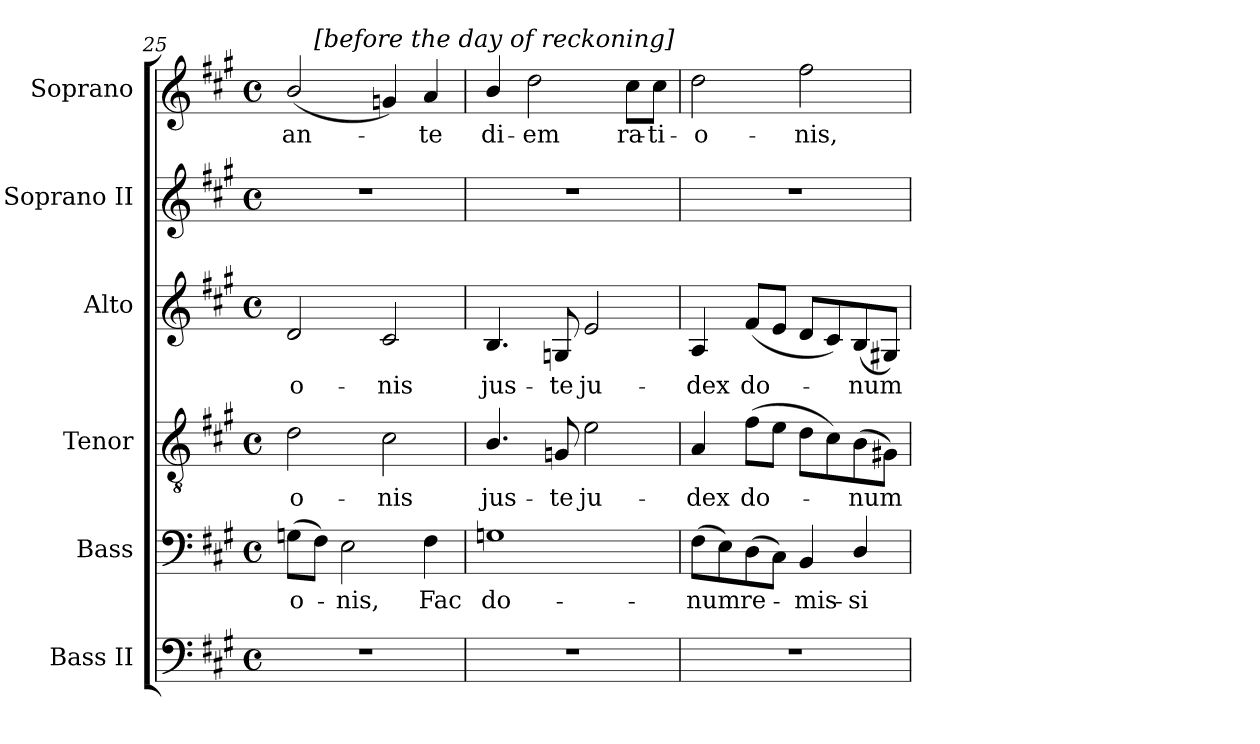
**kern	**kern	**text	**kern	**text	**kern	**text	**kern	**kern	**text
*part6	*part5	*part5	*part4	*part4	*part3	*part3	*part2	*part1	*part1
*staff6	*staff5	*staff5	*staff4	*staff4	*staff3	*staff3	*staff2	*staff1	*staff1
*I"Bass II	*I"Bass	*	*I"Tenor	*	*I"Alto	*	*I"Soprano II	*I"Soprano	*
*I'B.	*I'B.	*	*I'T.	*	*I'A.	*	*I'S.	*I'S.	*
*clefF4	*clefF4	*	*clefGv2	*	*clefG2	*	*clefG2	*clefG2	*
*	*	*	*ITrd7c12	*	*	*	*	*	*
*k[f#c#g#]	*k[f#c#g#]	*	*k[f#c#g#]	*	*k[f#c#g#]	*	*k[f#c#g#]	*k[f#c#g#]	*
*A:	*A:	*	*A:	*	*A:	*	*A:	*A:	*
*M4/4	*M4/4	*	*M4/4	*	*M4/4	*	*M4/4	*M4/4	*
*met(c)	*met(c)	*	*met(c)	*	*met(c)	*	*met(c)	*met(c)	*
=25	=25	=25	=25	=25	=25	=25	=25	=25	=25
!	!	!LO:LY:b:color=#000000	!	!	!	!	!	!	!
!	!	!	!	!LO:LY:b:color=#000000	!	!	!	!	!
!	!	!	!	!	!	!LO:LY:b:color=#000000	!	!	!
!	!	!	!	!	!	!	!	!	!LO:LY:b:color=#000000
*	*	*	*	*	*	*	*	*^	*
1r	(8Gni\L	-o-	2Di\	-o-	2di/	-o-	1r	(2bi/	8ryy	an-
!	!	!	!	!	!	!	!	!	!LO:TX:a:i:t=[before the day of reckoning]	!
.	8F#i\J)	.	.	.	.	.	.	.	2..ryy	.
!	!	!LO:LY:b:color=#000000	!	!	!	!	!	!	!	!
.	2Ei\	-nis,	.	.	.	.	.	.	.	.
!	!	!	!	!LO:LY:b:color=#000000	!	!	!	!	!	!
!	!	!	!	!	!	!LO:LY:b:color=#000000	!	!	!	!
.	.	.	2C#i\	-nis	2c#i/	-nis	.	4gni/)	.	.
!	!	!LO:LY:b:color=#000000	!	!	!	!	!	!	!	!
!	!	!	!	!	!	!	!	!	!	!LO:LY:b:color=#000000
.	4F#i\	Fac	.	.	.	.	.	4ai/	.	-te
*	*	*	*	*	*	*	*	*v	*v	*
=26	=26	=26	=26	=26	=26	=26	=26	=26	=26
*	*	*	*	*	*	*	*	*^	*
!	!	!LO:LY:b:color=#000000	!	!	!	!	!	!	!	!
*	*	*	*	*	*	*	*	*v	*v	*
*	*	*	*	*	*	*	*	*^	*
!	!	!	!	!LO:LY:b:color=#000000	!	!	!	!	!	!
*	*	*	*	*	*	*	*	*v	*v	*
*	*	*	*	*	*	*	*	*^	*
!	!	!	!	!	!	!LO:LY:b:color=#000000	!	!	!	!
*	*	*	*	*	*	*	*	*v	*v	*
*	*	*	*	*	*	*	*	*^	*
!	!	!	!	!	!	!	!	!	!	!LO:LY:b:color=#000000
*	*	*	*	*	*	*	*	*v	*v	*
1r	1Gni	do-	4.BBi/	jus-	4.Bi/	jus-	1r	4bi/	di-
!	!	!	!	!	!	!	!	!	!LO:LY:b:color=#000000
.	.	.	.	.	.	.	.	2ddi\	-em
!	!	!	!	!LO:LY:b:color=#000000	!	!	!	!	!
!	!	!	!	!	!	!LO:LY:b:color=#000000	!	!	!
.	.	.	8GGni/	-te	8Gni/	-te	.	.	.
!	!	!	!	!LO:LY:b:color=#000000	!	!	!	!	!
!	!	!	!	!	!	!LO:LY:b:color=#000000	!	!	!
.	.	.	2Ei\	ju-	2ei/	ju-	.	.	.
!	!	!	!	!	!	!	!	!	!LO:LY:b:color=#000000
.	.	.	.	.	.	.	.	8cc#i\L	ra-
!	!	!	!	!	!	!	!	!	!LO:LY:b:color=#000000
.	.	.	.	.	.	.	.	8cc#i\J	-ti-
=27	=27	=27	=27	=27	=27	=27	=27	=27	=27
!	!	!LO:LY:b:color=#000000	!	!	!	!	!	!	!
!	!	!	!	!LO:LY:b:color=#000000	!	!	!	!	!
!	!	!	!	!	!	!LO:LY:b:color=#000000	!	!	!
!	!	!	!	!	!	!	!	!	!LO:LY:b:color=#000000
1r	(8F#i\L	-num	4AAi/	-dex	4Ai/	-dex	1r	2ddi\	-o-
.	8Ei\)	.	.	.	.	.	.	.	.
!	!	!LO:LY:b:color=#000000	!	!	!	!	!	!	!
!	!	!	!	!LO:LY:b:color=#000000	!	!	!	!	!
!	!	!	!	!	!	!LO:LY:b:color=#000000	!	!	!
.	(8Di\	re-	(8F#i\L	do-	(8f#i/L	do-	.	.	.
.	8C#i\J)	.	8Ei\J	.	8ei/J	.	.	.	.
!	!	!LO:LY:b:color=#000000	!	!	!	!	!	!	!
!	!	!	!	!	!	!	!	!	!LO:LY:b:color=#000000
.	4BBi/	-mis-	8Di\L	.	8di/L	.	.	2ff#i\	-nis,
.	.	.	8C#i\)	.	8c#i/)	.	.	.	.
!	!	!LO:LY:b:color=#000000	!	!	!	!	!	!	!
!	!	!	!	!LO:LY:b:color=#000000	!	!	!	!	!
!	!	!	!	!	!	!LO:LY:b:color=#000000	!	!	!
.	4Di/	-si-	(8BBi\	-num	(8Bi/	-num	.	.	.
.	.	.	8GG#Xi\J)	.	8G#Xi/J)	.	.	.	.
=	=	=	=	=	=	=	=	=	=
*-	*-	*-	*-	*-	*-	*-	*-	*-	*-
